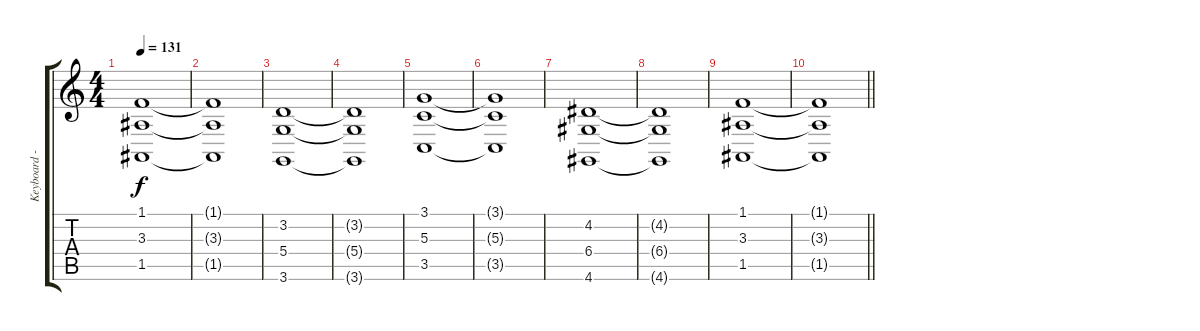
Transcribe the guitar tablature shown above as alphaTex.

\track ("Keyboard - Strings" "Keyboard -") {instrument stringensemble1}
\staff {score tabs}
\tuning (E4 B3 G3 D3 A2 E2) {hide}
\ts (4 4)
\tempo 131
\clef g2
\ks c
(1.1 3.3 1.5).1{dy f} |
(1.1{t} 3.3{t} 1.5{t}).1 |
(3.2 5.4 3.6).1{volume 4} |
(3.2{t} 5.4{t} 3.6{t}).1 |
(3.1 5.3 3.5).1 |
(3.1{t} 5.3{t} 3.5{t}).1 |
(4.2 6.4 4.6).1{volume 2} |
(4.2{t} 6.4{t} 4.6{t}).1 |
(1.1 3.3 1.5).1 |
\barLineRight lightlight
(1.1{t} 3.3{t} 1.5{t}).1
